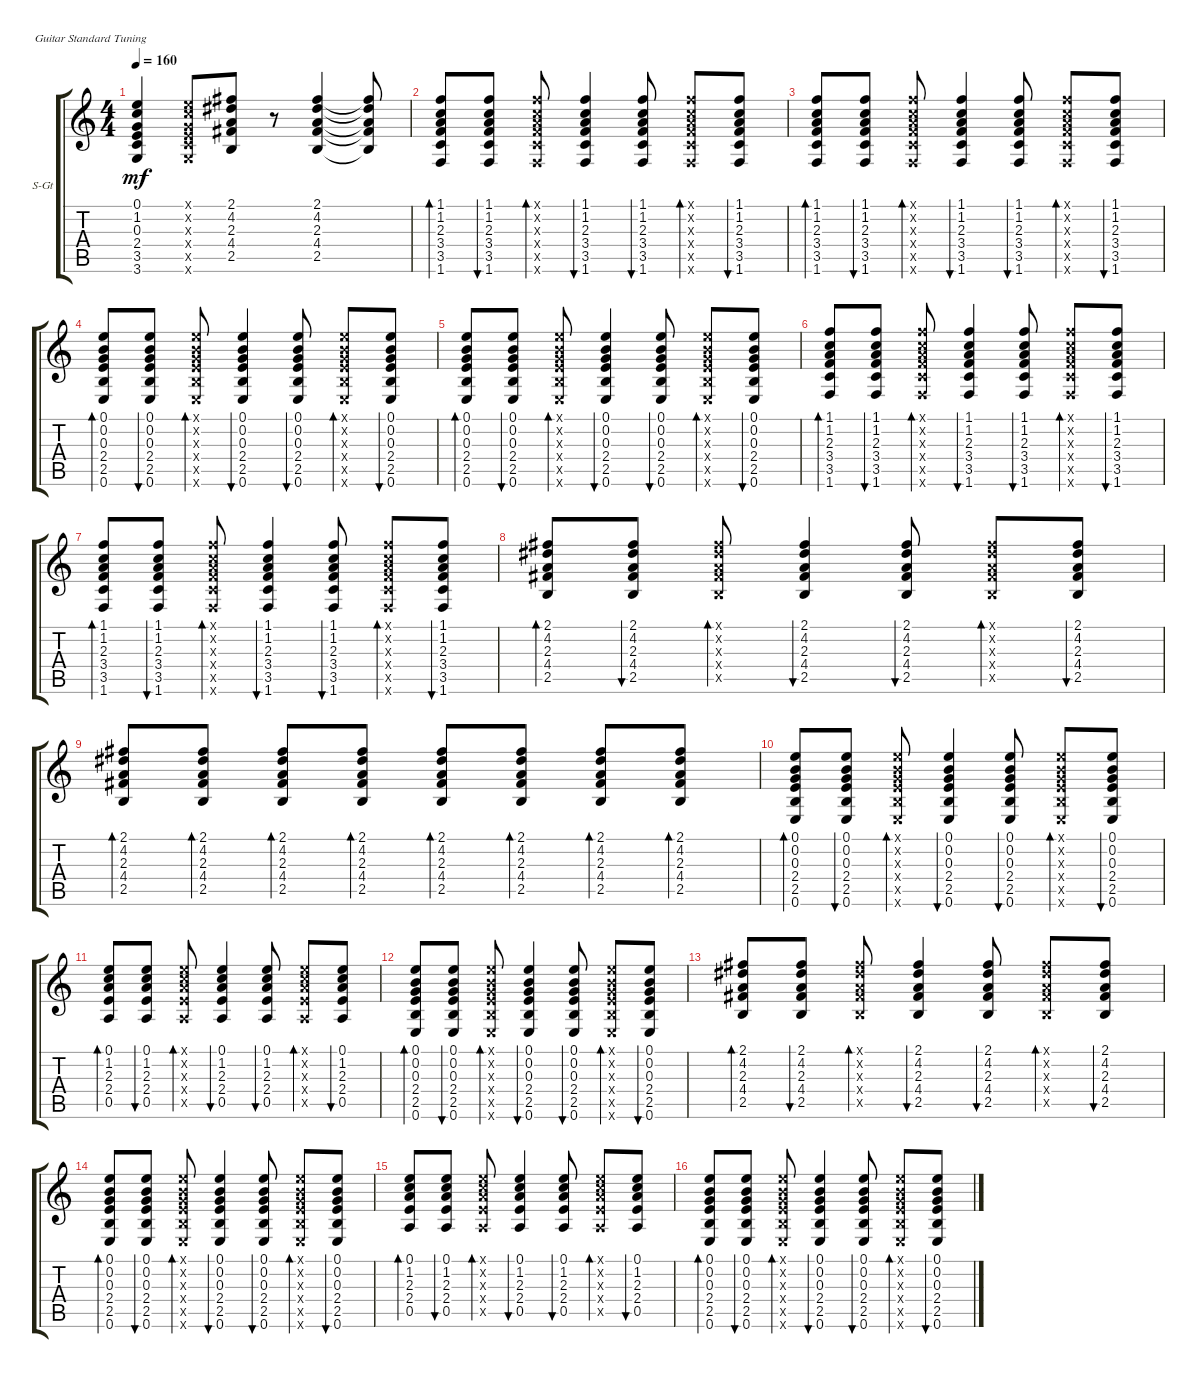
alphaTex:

\defaultSystemsLayout 4
\bracketExtendMode groupsimilarinstruments
\firstSystemTrackNameOrientation horizontal
\otherSystemsTrackNameOrientation horizontal
\track ("Steel Guitar" "S-Gt") {instrument acousticguitarsteel}
\staff {score tabs}
\tuning (E4 B3 G3 D3 A2 E2)
\ts (4 4)
\tempo 160
\clef g2
\ks c
(3.6 3.5 2.4 0.3 1.2 0.1).4{dy mf} (3.6{x} 3.5{x} 2.4{x} 0.3{x} 1.2{x} 0.1{x}).8 (2.5 4.4 4.2 2.3 2.1).8 r.8 (2.5 4.4 4.2 2.3 2.1).4 (2.1{t} 4.2{t} 2.3{t} 4.4{t} 2.5{t}).8 |
(1.6 3.5 3.4 2.3 1.2 1.1).8{bd 116} (1.6 3.5 3.4 2.3 1.2 1.1).8{bu 115} (1.6{x} 3.5{x} 3.4{x} 2.3{x} 1.2{x} 1.1{x}).8{bd 116} (1.6 3.5 3.4 2.3 1.2 1.1).4{bu 115} (1.6 3.5 3.4 2.3 1.2 1.1).8{bu 115} (1.6{x} 3.5{x} 3.4{x} 2.3{x} 1.2{x} 1.1{x}).8{bd 116} (1.6 3.5 3.4 2.3 1.2 1.1).8{bu 115} |
(1.6 3.5 3.4 2.3 1.2 1.1).8{bd 116} (1.6 3.5 3.4 2.3 1.2 1.1).8{bu 115} (1.6{x} 3.5{x} 3.4{x} 2.3{x} 1.2{x} 1.1{x}).8{bd 116} (1.6 3.5 3.4 2.3 1.2 1.1).4{bu 115} (1.6 3.5 3.4 2.3 1.2 1.1).8{bu 115} (1.6{x} 3.5{x} 3.4{x} 2.3{x} 1.2{x} 1.1{x}).8{bd 116} (1.6 3.5 3.4 2.3 1.2 1.1).8{bu 115} |
(0.6 2.5 2.4 0.3 0.2 0.1).8{bd 116} (0.6 2.5 2.4 0.3 0.2 0.1).8{bu 115} (0.6{x} 2.5{x} 2.4{x} 0.3{x} 0.2{x} 0.1{x}).8{bd 116} (0.6 2.5 2.4 0.3 0.2 0.1).4{bu 115} (0.6 2.5 2.4 0.3 0.2 0.1).8{bu 115} (0.6{x} 2.5{x} 2.4{x} 0.3{x} 0.2{x} 0.1{x}).8{bd 116} (0.6 2.5 2.4 0.3 0.2 0.1).8{bu 115} |
(0.6 2.5 2.4 0.3 0.2 0.1).8{bd 116} (0.6 2.5 2.4 0.3 0.2 0.1).8{bu 115} (0.6{x} 2.5{x} 2.4{x} 0.3{x} 0.2{x} 0.1{x}).8{bd 116} (0.6 2.5 2.4 0.3 0.2 0.1).4{bu 115} (0.6 2.5 2.4 0.3 0.2 0.1).8{bu 115} (0.6{x} 2.5{x} 2.4{x} 0.3{x} 0.2{x} 0.1{x}).8{bd 116} (0.6 2.5 2.4 0.3 0.2 0.1).8{bu 115} |
(1.6 3.5 3.4 2.3 1.2 1.1).8{bd 116} (1.6 3.5 3.4 2.3 1.2 1.1).8{bu 115} (1.6{x} 3.5{x} 3.4{x} 2.3{x} 1.2{x} 1.1{x}).8{bd 116} (1.6 3.5 3.4 2.3 1.2 1.1).4{bu 115} (1.6 3.5 3.4 2.3 1.2 1.1).8{bu 115} (1.6{x} 3.5{x} 3.4{x} 2.3{x} 1.2{x} 1.1{x}).8{bd 116} (1.6 3.5 3.4 2.3 1.2 1.1).8{bu 115} |
(1.6 3.5 3.4 2.3 1.2 1.1).8{bd 116} (1.6 3.5 3.4 2.3 1.2 1.1).8{bu 115} (1.6{x} 3.5{x} 3.4{x} 2.3{x} 1.2{x} 1.1{x}).8{bd 116} (1.6 3.5 3.4 2.3 1.2 1.1).4{bu 115} (1.6 3.5 3.4 2.3 1.2 1.1).8{bu 115} (1.6{x} 3.5{x} 3.4{x} 2.3{x} 1.2{x} 1.1{x}).8{bd 116} (1.6 3.5 3.4 2.3 1.2 1.1).8{bu 115} |
(2.5 4.4 2.3 4.2 2.1).8{bd 114} (2.5 4.4 2.3 4.2 2.1).8{bu 114} (2.5{x} 4.4{x} 2.3{x} 4.2{x} 2.1{x}).8{bd 114} (2.5 4.4 2.3 4.2 2.1).4{bu 114} (2.5 4.4 2.3 4.2 2.1).8{bu 114} (2.5{x} 4.4{x} 2.3{x} 4.2{x} 2.1{x}).8{bd 114} (2.5 4.4 2.3 4.2 2.1).8{bu 114} |
(2.5 4.4 2.3 4.2 2.1).8{bd 114} (2.5 4.4 2.3 4.2 2.1).8{bd 114} (2.5 4.4 2.3 4.2 2.1).8{bd 114} (2.5 4.4 2.3 4.2 2.1).8{bd 114} (2.5 4.4 2.3 4.2 2.1).8{bd 114} (2.5 4.4 2.3 4.2 2.1).8{bd 114} (2.5 4.4 2.3 4.2 2.1).8{bd 114} (2.5 4.4 2.3 4.2 2.1).8{bd 114} |
(0.6 2.5 2.4 0.3 0.2 0.1).8{bd 116} (0.6 2.5 2.4 0.3 0.2 0.1).8{bu 115} (0.6{x} 2.5{x} 2.4{x} 0.3{x} 0.2{x} 0.1{x}).8{bd 116} (0.6 2.5 2.4 0.3 0.2 0.1).4{bu 115} (0.6 2.5 2.4 0.3 0.2 0.1).8{bu 115} (0.6{x} 2.5{x} 2.4{x} 0.3{x} 0.2{x} 0.1{x}).8{bd 116} (0.6 2.5 2.4 0.3 0.2 0.1).8{bu 115} |
(0.5 2.4 2.3 1.2 0.1).8{bd 114} (0.1 1.2 2.3 2.4 0.5).8{bu 114} (0.5{x} 2.4{x} 2.3{x} 1.2{x} 0.1{x}).8{bd 114} (0.1 1.2 2.3 2.4 0.5).4{bu 114} (0.1 1.2 2.3 2.4 0.5).8{bu 114} (0.5{x} 2.4{x} 2.3{x} 1.2{x} 0.1{x}).8{bd 114} (0.1 1.2 2.3 2.4 0.5).8{bu 114} |
(0.6 2.5 2.4 0.3 0.2 0.1).8{bd 116} (0.6 2.5 2.4 0.3 0.2 0.1).8{bu 115} (0.6{x} 2.5{x} 2.4{x} 0.3{x} 0.2{x} 0.1{x}).8{bd 116} (0.6 2.5 2.4 0.3 0.2 0.1).4{bu 115} (0.6 2.5 2.4 0.3 0.2 0.1).8{bu 115} (0.6{x} 2.5{x} 2.4{x} 0.3{x} 0.2{x} 0.1{x}).8{bd 116} (0.6 2.5 2.4 0.3 0.2 0.1).8{bu 115} |
(2.5 4.4 2.3 4.2 2.1).8{bd 114} (2.5 4.4 2.3 4.2 2.1).8{bu 114} (2.5{x} 4.4{x} 2.3{x} 4.2{x} 2.1{x}).8{bd 114} (2.5 4.4 2.3 4.2 2.1).4{bu 114} (2.5 4.4 2.3 4.2 2.1).8{bu 114} (2.5{x} 4.4{x} 2.3{x} 4.2{x} 2.1{x}).8{bd 114} (2.5 4.4 2.3 4.2 2.1).8{bu 114} |
(0.6 2.5 2.4 0.3 0.2 0.1).8{bd 116} (0.6 2.5 2.4 0.3 0.2 0.1).8{bu 115} (0.6{x} 2.5{x} 2.4{x} 0.3{x} 0.2{x} 0.1{x}).8{bd 116} (0.6 2.5 2.4 0.3 0.2 0.1).4{bu 115} (0.6 2.5 2.4 0.3 0.2 0.1).8{bu 115} (0.6{x} 2.5{x} 2.4{x} 0.3{x} 0.2{x} 0.1{x}).8{bd 116} (0.6 2.5 2.4 0.3 0.2 0.1).8{bu 115} |
(0.5 2.4 2.3 1.2 0.1).8{bd 114} (0.1 1.2 2.3 2.4 0.5).8{bu 114} (0.5{x} 2.4{x} 2.3{x} 1.2{x} 0.1{x}).8{bd 114} (0.1 1.2 2.3 2.4 0.5).4{bu 114} (0.1 1.2 2.3 2.4 0.5).8{bu 114} (0.5{x} 2.4{x} 2.3{x} 1.2{x} 0.1{x}).8{bd 114} (0.1 1.2 2.3 2.4 0.5).8{bu 114} |
(0.6 2.5 2.4 0.3 0.2 0.1).8{bd 116} (0.6 2.5 2.4 0.3 0.2 0.1).8{bu 115} (0.6{x} 2.5{x} 2.4{x} 0.3{x} 0.2{x} 0.1{x}).8{bd 116} (0.6 2.5 2.4 0.3 0.2 0.1).4{bu 115} (0.6 2.5 2.4 0.3 0.2 0.1).8{bu 115} (0.6{x} 2.5{x} 2.4{x} 0.3{x} 0.2{x} 0.1{x}).8{bd 116} (0.6 2.5 2.4 0.3 0.2 0.1).8{bu 115}
